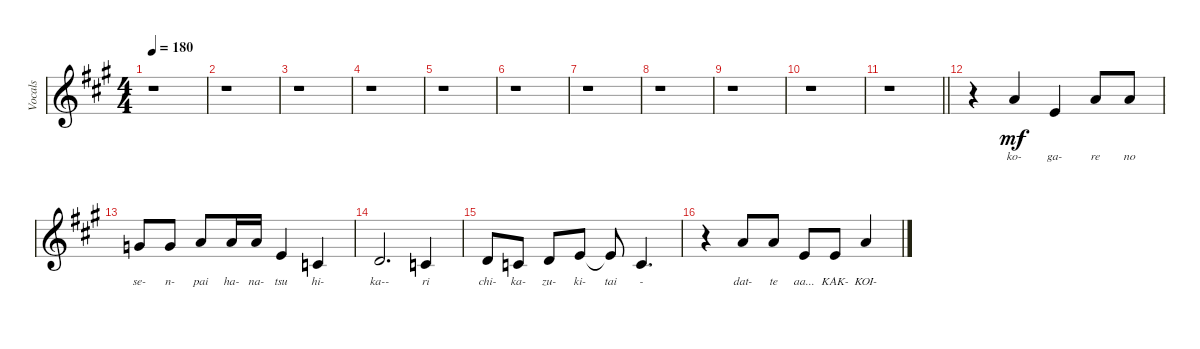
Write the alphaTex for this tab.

\track ("Vocals" "Vocals") {instrument tenorsax}
\staff {score}
\tuning (E4 B3 G3 D3 A2 E2 B1) {hide}
\ts (4 4)
\tempo 180
\clef g2
\ks a
r.1{dy mf} |
r.1 |
r.1 |
r.1 |
r.1 |
r.1 |
r.1 |
r.1 |
r.1 |
r.1 |
\barLineRight lightlight
r.1 |
\section ("" "")
r.4 5.1.4{lyrics (0 "ko-") lyrics (1 "") lyrics (2 "") lyrics (3 "") lyrics (4 "")} 0.1.4{lyrics (0 "ga-") lyrics (1 "") lyrics (2 "") lyrics (3 "") lyrics (4 "")} 5.1.8{lyrics (0 "re") lyrics (1 "") lyrics (2 "") lyrics (3 "") lyrics (4 "")} 5.1.8{lyrics (0 "no") lyrics (1 "") lyrics (2 "") lyrics (3 "") lyrics (4 "")} |
3.1.8{lyrics (0 "se-") lyrics (1 "") lyrics (2 "") lyrics (3 "") lyrics (4 "")} 3.1.8{lyrics (0 "n-") lyrics (1 "") lyrics (2 "") lyrics (3 "") lyrics (4 "")} 5.1.8{lyrics (0 "pai") lyrics (1 "") lyrics (2 "") lyrics (3 "") lyrics (4 "")} 5.1.16{lyrics (0 "ha-") lyrics (1 "") lyrics (2 "") lyrics (3 "") lyrics (4 "")} 5.1.16{lyrics (0 "na-") lyrics (1 "") lyrics (2 "") lyrics (3 "") lyrics (4 "")} 0.1.4{lyrics (0 "tsu") lyrics (1 "") lyrics (2 "") lyrics (3 "") lyrics (4 "")} 1.2.4{lyrics (0 "hi-") lyrics (1 "") lyrics (2 "") lyrics (3 "") lyrics (4 "")} |
3.2.2{d lyrics (0 "ka--") lyrics (1 "") lyrics (2 "") lyrics (3 "") lyrics (4 "")} 1.2.4{lyrics (0 "ri") lyrics (1 "") lyrics (2 "") lyrics (3 "") lyrics (4 "")} |
3.2.8{lyrics (0 "chi-") lyrics (1 "") lyrics (2 "") lyrics (3 "") lyrics (4 "")} 1.2.8{lyrics (0 "ka-") lyrics (1 "") lyrics (2 "") lyrics (3 "") lyrics (4 "")} 3.2.8{lyrics (0 "zu-") lyrics (1 "") lyrics (2 "") lyrics (3 "") lyrics (4 "")} 0.1.8{lyrics (0 "ki-") lyrics (1 "") lyrics (2 "") lyrics (3 "") lyrics (4 "")} 0.1{t}.8{lyrics (0 "tai") lyrics (1 "") lyrics (2 "") lyrics (3 "") lyrics (4 "")} 1.2.4{d lyrics (0 "-") lyrics (1 "") lyrics (2 "") lyrics (3 "") lyrics (4 "")} |
r.4 5.1.8{lyrics (0 "dat-") lyrics (1 "") lyrics (2 "") lyrics (3 "") lyrics (4 "")} 5.1.8{lyrics (0 "te") lyrics (1 "") lyrics (2 "") lyrics (3 "") lyrics (4 "")} 0.1.8{lyrics (0 "aa...") lyrics (1 "") lyrics (2 "") lyrics (3 "") lyrics (4 "")} 0.1.8{lyrics (0 "KAK-") lyrics (1 "") lyrics (2 "") lyrics (3 "") lyrics (4 "")} 5.1.4{lyrics (0 "KOI-") lyrics (1 "") lyrics (2 "") lyrics (3 "") lyrics (4 "")}
